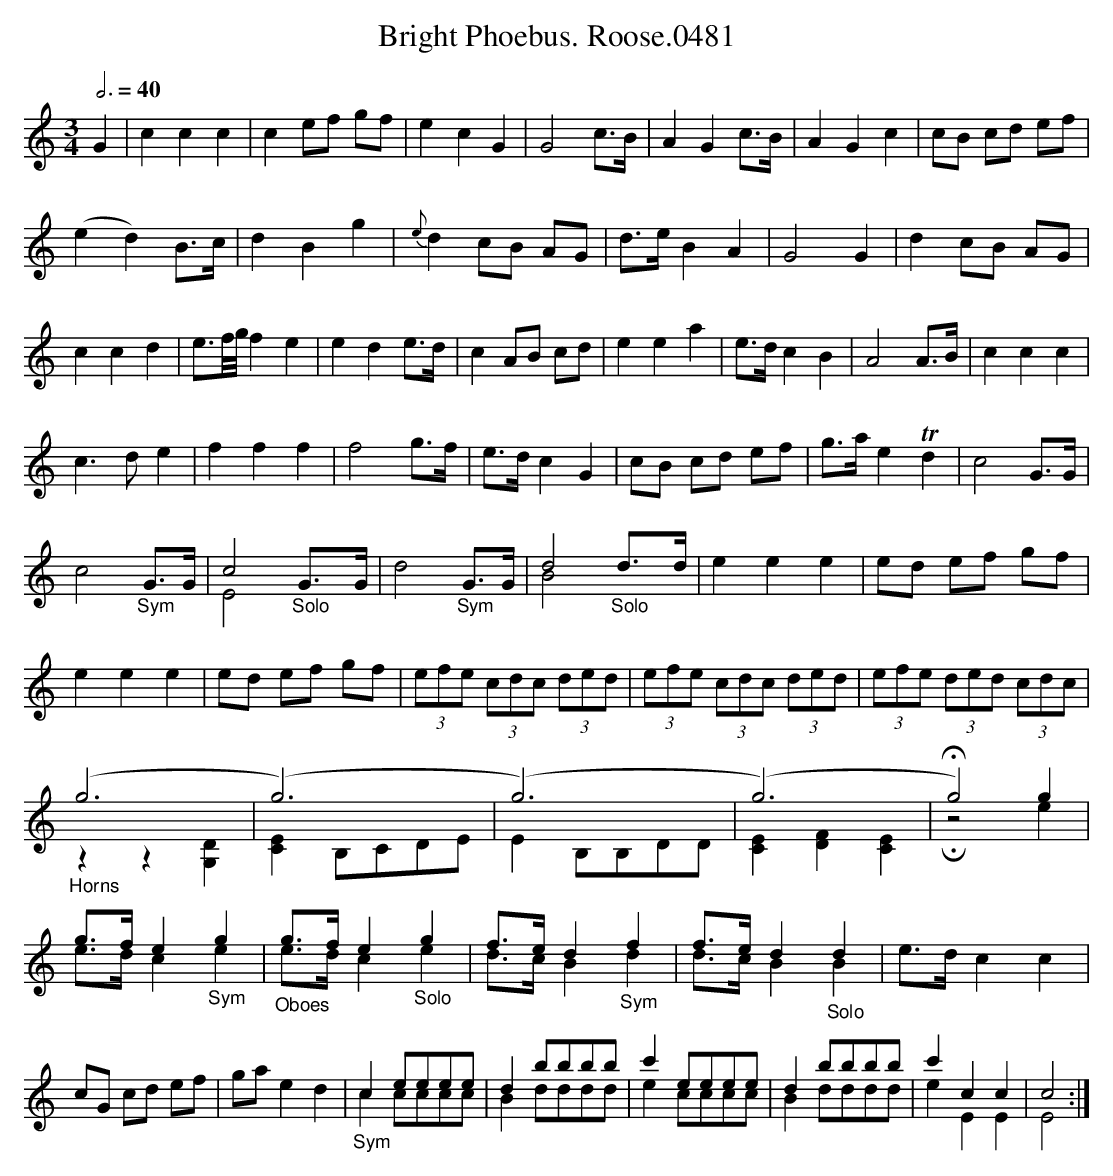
X:1
T:Bright Phoebus. Roose.0481
M:3/4
L:1/8
Q:3/4=40
K:C clef=treble
G2 | c2 c2 c2 | c2 ef gf | e2 c2 G2 | G4 c>B |A2G2c>B|\\
A2 G2 c2 | cB cd ef |
(e2 d2) B>c | d2 B2 g2 |{e}d2 cB AG | d>e B2 A2 | G4 G2 | d2 cB AG |
c2 c2 d2 | e3/f//g// f2 e2 | e2 d2 e>d | c2 AB cd |\\
e2 e2 a2 |  e>d c2 B2 | A4 A>B | c2 c2 c2 |
c3 d e2 | f2 f2 f2 | f4 g>f | e>d c2 G2 |\\
cB cd ef | g>a e2 Td2 | c4 G>G |
c4 "_Sym"G>G |\\
c4 "_Solo"G>G &E4xx| d4 "_Sym"G>G | d4 "_Solo"d>d &B4xx| e2 e2 e2 | ed ef gf |
e2 e2 e2 | ed ef gf | (3efe (3cdc (3ded | (3efe (3cdc (3ded |\\
(3efe (3ded (3cdc |
(g6 "_Horns"  &z2z2[D2G,2]|(g6) &[E2C2]B,CDE| (g6) &E2B,B,DD |\\
(g6) &[E2C2][F2D2][E2C2]|!fermata!g4) g2 &!fermata!z4e2|
g>f e2 "_Sym"g2 &e>d c2 e2| "_Oboes"g>f e2 "_Solo"g2 &e>d c2 e2 |\\
f>e d2 "_Sym"f2 &d>c B2 d2| f>e d2 "_Solo"d2& d>c B2 B2 | e>d c2 c2|
cG cd ef | ga e2 d2 | "_Sym"c2 eeee &c2 cccc| \\
d2 bbbb&B2 dddd | c'2 eeee& e2 cccc| d2 bbbb& B2 dddd | c'2 c2c2 & e2 E2E2| c4 &E4:|
